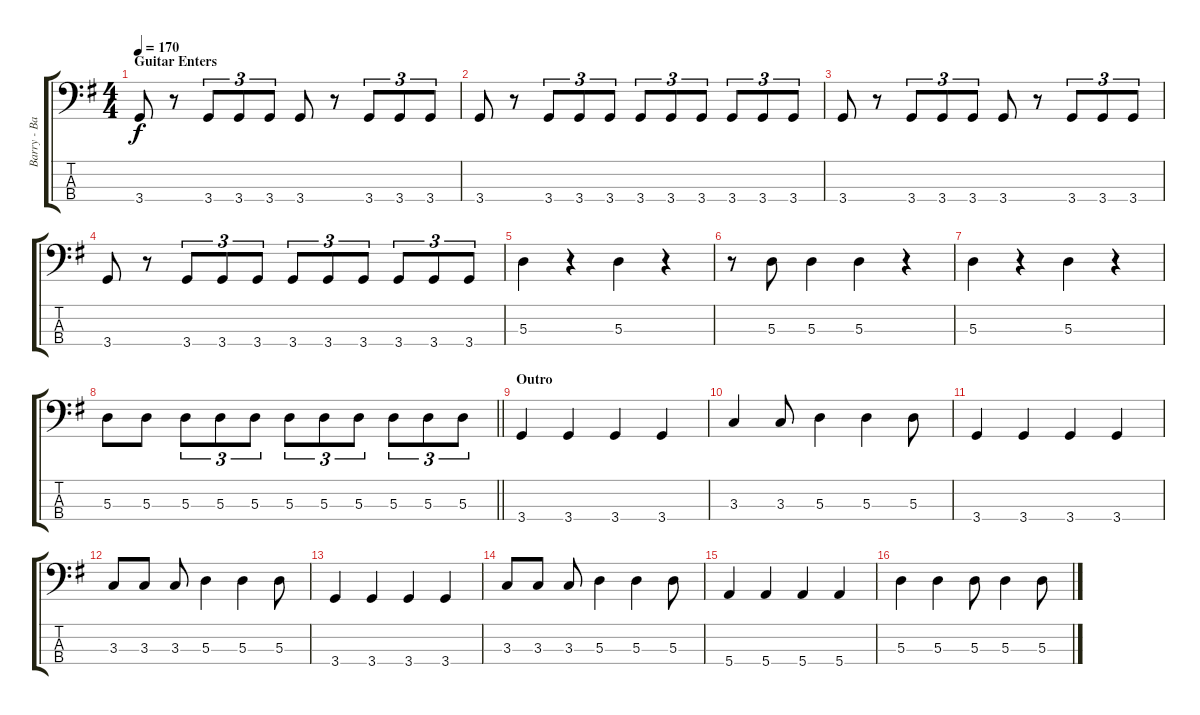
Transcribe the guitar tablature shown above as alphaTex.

\track ("Barry - Bass" "Barry - Ba") {instrument electricbasspick}
\staff {score tabs}
\tuning (G2 D2 A1 E1) {hide}
\ts (4 4)
\section ("" "Guitar Enters")
\tempo 170
\clef f4
\ks g
3.4.8{dy f} r.8 3.4.8{tu (3 2)} 3.4.8{tu (3 2)} 3.4.8{tu (3 2)} 3.4.8 r.8 3.4.8{tu (3 2)} 3.4.8{tu (3 2)} 3.4.8{tu (3 2)} |
3.4.8 r.8 3.4.8{tu (3 2)} 3.4.8{tu (3 2)} 3.4.8{tu (3 2)} 3.4.8{tu (3 2)} 3.4.8{tu (3 2)} 3.4.8{tu (3 2)} 3.4.8{tu (3 2)} 3.4.8{tu (3 2)} 3.4.8{tu (3 2)} |
3.4.8 r.8 3.4.8{tu (3 2)} 3.4.8{tu (3 2)} 3.4.8{tu (3 2)} 3.4.8 r.8 3.4.8{tu (3 2)} 3.4.8{tu (3 2)} 3.4.8{tu (3 2)} |
3.4.8 r.8 3.4.8{tu (3 2)} 3.4.8{tu (3 2)} 3.4.8{tu (3 2)} 3.4.8{tu (3 2)} 3.4.8{tu (3 2)} 3.4.8{tu (3 2)} 3.4.8{tu (3 2)} 3.4.8{tu (3 2)} 3.4.8{tu (3 2)} |
5.3.4 r.4 5.3.4 r.4 |
r.8 5.3.8 5.3.4 5.3.4 r.4 |
5.3.4 r.4 5.3.4 r.4 |
\barLineRight lightlight
5.3.8 5.3.8 5.3.8{tu (3 2)} 5.3.8{tu (3 2)} 5.3.8{tu (3 2)} 5.3.8{tu (3 2)} 5.3.8{tu (3 2)} 5.3.8{tu (3 2)} 5.3.8{tu (3 2)} 5.3.8{tu (3 2)} 5.3.8{tu (3 2)} |
\section ("" "Outro")
3.4.4 3.4.4 3.4.4 3.4.4 |
3.3.4 3.3.8 5.3.4 5.3.4 5.3.8 |
3.4.4 3.4.4 3.4.4 3.4.4 |
3.3.8 3.3.8 3.3.8 5.3.4 5.3.4 5.3.8 |
3.4.4 3.4.4 3.4.4 3.4.4 |
3.3.8 3.3.8 3.3.8 5.3.4 5.3.4 5.3.8 |
5.4.4 5.4.4 5.4.4 5.4.4 |
5.3.4 5.3.4 5.3.8 5.3.4 5.3.8
